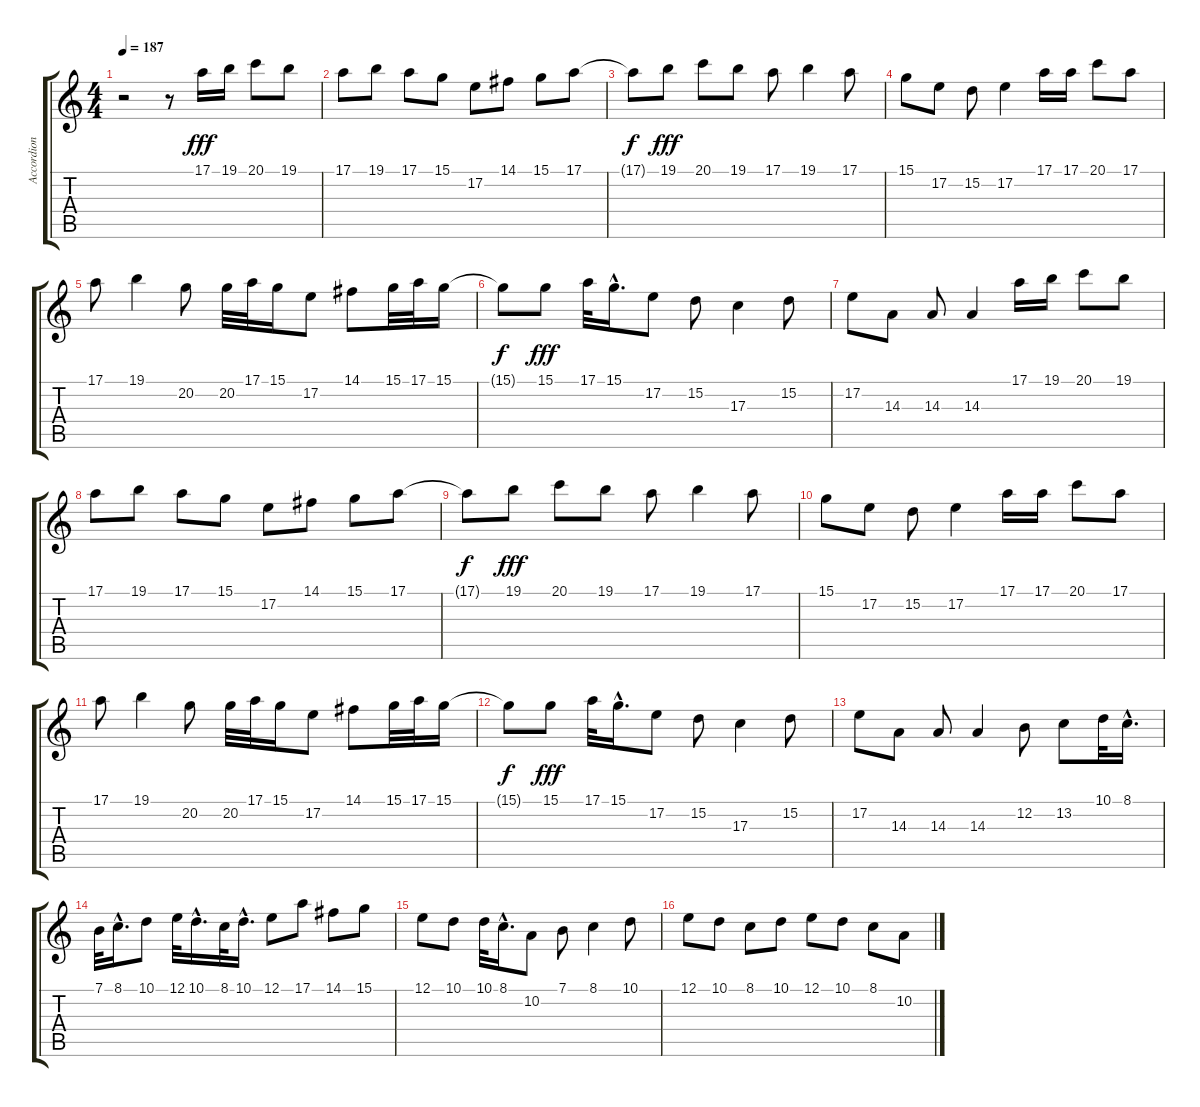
\track ("Accordion" "Accordion") {instrument accordion}
\staff {score tabs}
\tuning (E4 B3 G3 D3 A2 E2) {hide}
\ts (4 4)
\tempo 187
\clef g2
\ks c
r.2{dy fff instrument accordion} r.8 17.1.16 19.1.16 20.1.8 19.1.8 |
17.1.8 19.1.8 17.1.8 15.1.8 17.2.8 14.1.8 15.1.8 17.1.8 |
17.1{t}.8{dy f} 19.1.8{dy fff} 20.1.8 19.1.8 17.1.8 19.1.4 17.1.8 |
15.1.8 17.2.8 15.2.8 17.2.4 17.1.16 17.1.16 20.1.8 17.1.8 |
17.1.8 19.1.4 20.2.8 20.2.32 17.1.32 15.1.16 17.2.8 14.1.8 15.1.32 17.1.32 15.1.16 |
15.1{t}.8{dy f} 15.1.8{dy fff} 17.1.32 15.1{hac}.16{d} 17.2.8 15.2.8 17.3.4 15.2.8 |
17.2.8 14.3.8 14.3.8 14.3.4 17.1.16 19.1.16 20.1.8 19.1.8 |
17.1.8 19.1.8 17.1.8 15.1.8 17.2.8 14.1.8 15.1.8 17.1.8 |
17.1{t}.8{dy f} 19.1.8{dy fff} 20.1.8 19.1.8 17.1.8 19.1.4 17.1.8 |
15.1.8 17.2.8 15.2.8 17.2.4 17.1.16 17.1.16 20.1.8 17.1.8 |
17.1.8 19.1.4 20.2.8 20.2.32 17.1.32 15.1.16 17.2.8 14.1.8 15.1.32 17.1.32 15.1.16 |
15.1{t}.8{dy f} 15.1.8{dy fff} 17.1.32 15.1{hac}.16{d} 17.2.8 15.2.8 17.3.4 15.2.8 |
17.2.8 14.3.8 14.3.8 14.3.4 12.2.8 13.2.8 10.1.32 8.1{hac}.16{d} |
7.1.32 8.1{hac}.16{d} 10.1.8 12.1.32 10.1{hac}.16{d} 8.1.32 10.1{hac}.16{d} 12.1.8 17.1.8 14.1.8 15.1.8 |
12.1.8 10.1.8 10.1.32 8.1{hac}.16{d} 10.2.8 7.1.8 8.1.4 10.1.8 |
12.1.8 10.1.8 8.1.8 10.1.8 12.1.8 10.1.8 8.1.8 10.2.8
